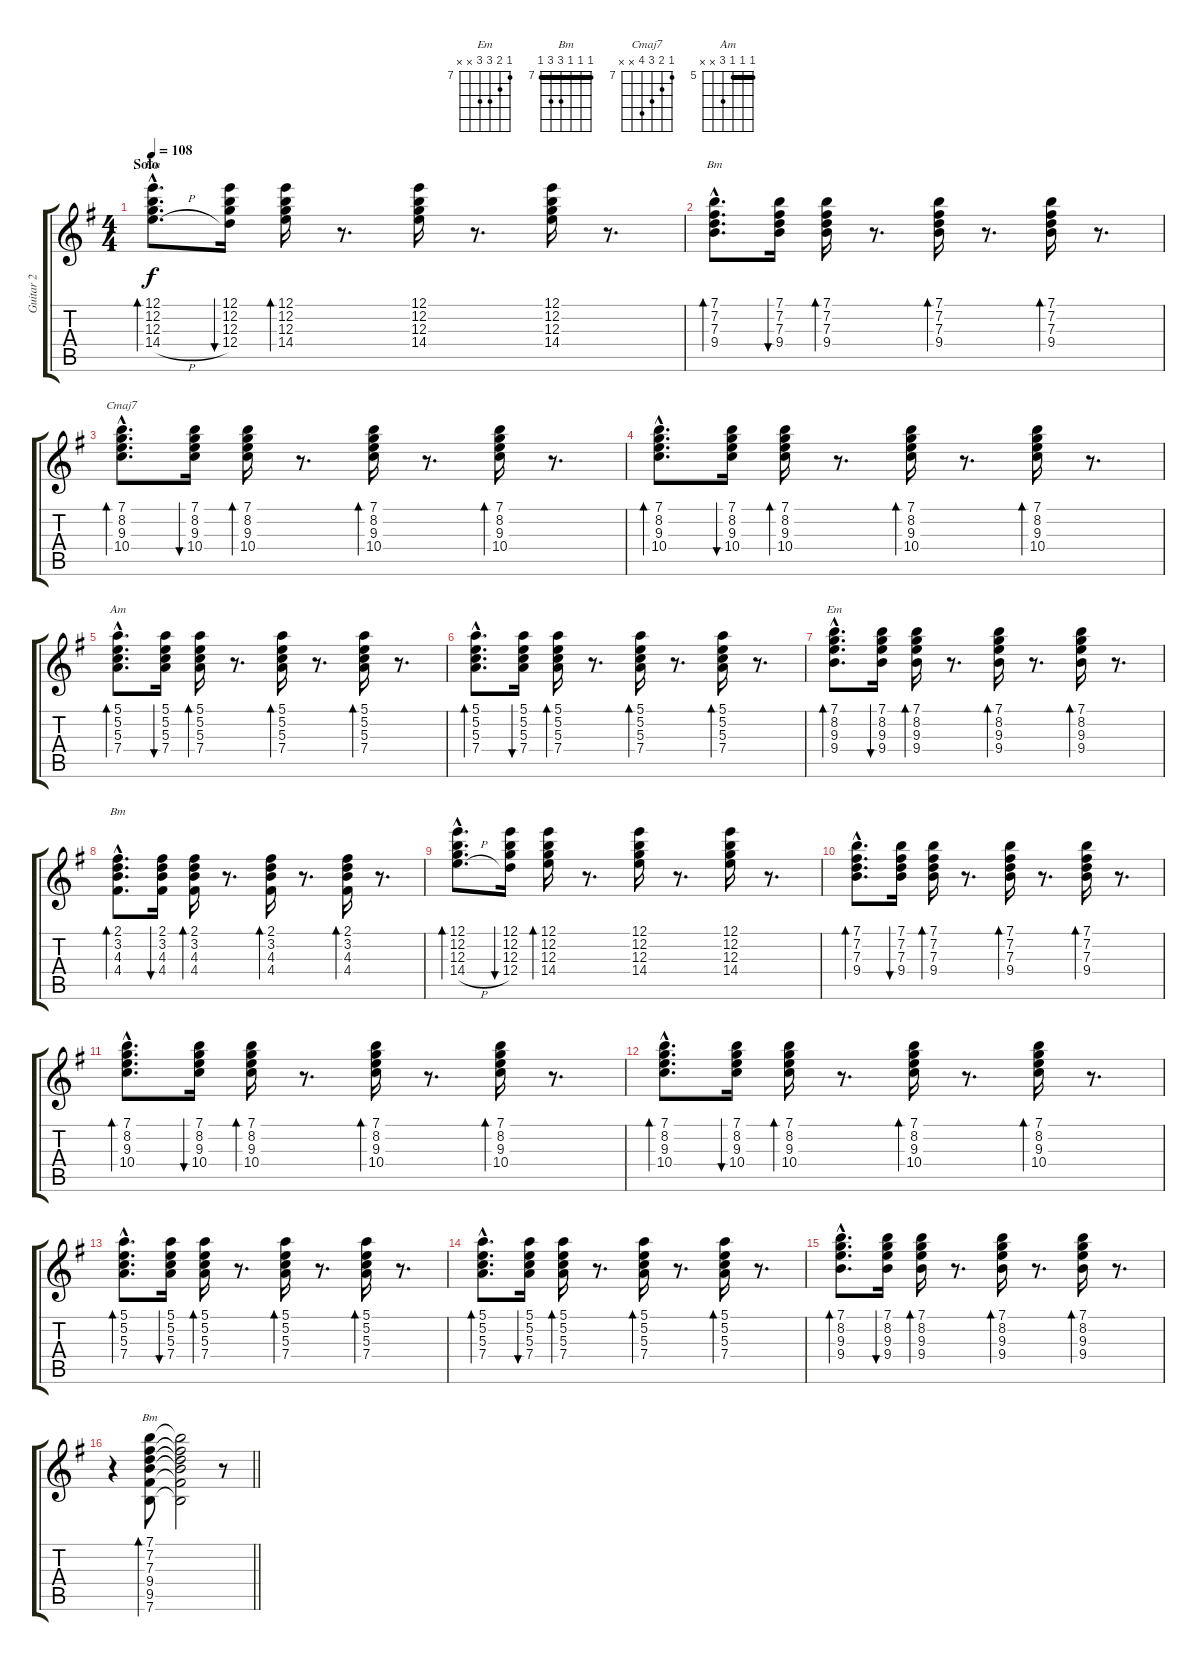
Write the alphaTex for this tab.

\track ("Guitar 2" "Guitar 2") {instrument overdrivenguitar}
\staff {score tabs}
\tuning (E4 B3 G3 D3 A2 E2) {hide}
\chord ("Em" 12 12 12 14 x x) {firstfret 12 barre 12}
\chord ("Bm" 7 7 7 9 x x) {firstfret 7 barre 7}
\chord ("Cmaj7" 7 8 9 10 x x) {firstfret 7}
\chord ("Am" 5 5 5 7 x x) {firstfret 5 barre 5}
\chord ("Em" 7 8 9 9 x x) {firstfret 7}
\chord ("Bm" 2 3 4 4 x x)
\chord ("Bm" 7 7 7 9 9 7) {firstfret 7 barre 7}
\ts (4 4)
\section ("" "Solo")
\tempo 108
\clef g2
\ks g
(12.1{hac} 12.2{hac} 12.3{hac} 14.4{h hac}).8{d bd 30 ch "Em" dy f volume 9} (12.1 12.2 12.3 12.4).16{bu 30} (12.1 12.2 12.3 14.4).16{bd 30} r.8{d} (12.1 12.2 12.3 14.4).16 r.8{d} (12.1 12.2 12.3 14.4).16 r.8{d} |
(7.1{hac} 7.2{hac} 7.3{hac} 9.4{hac}).8{d bd 30 ch "Bm"} (7.1 7.2 7.3 9.4).16{bu 30} (7.1 7.2 7.3 9.4).16{bd 30} r.8{d} (7.1 7.2 7.3 9.4).16{bd 30} r.8{d} (7.1 7.2 7.3 9.4).16{bd 30} r.8{d} |
(7.1{hac} 8.2{hac} 9.3{hac} 10.4{hac}).8{d bd 30 ch "Cmaj7"} (7.1 8.2 9.3 10.4).16{bu 30} (7.1 8.2 9.3 10.4).16{bd 30} r.8{d} (7.1 8.2 9.3 10.4).16{bd 30} r.8{d} (7.1 8.2 9.3 10.4).16{bd 30} r.8{d} |
(7.1{hac} 8.2{hac} 9.3{hac} 10.4{hac}).8{d bd 30} (7.1 8.2 9.3 10.4).16{bu 30} (7.1 8.2 9.3 10.4).16{bd 30} r.8{d} (7.1 8.2 9.3 10.4).16{bd 30} r.8{d} (7.1 8.2 9.3 10.4).16{bd 30} r.8{d} |
(5.1{hac} 5.2{hac} 5.3{hac} 7.4{hac}).8{d bd 30 ch "Am"} (5.1 5.2 5.3 7.4).16{bu 30} (5.1 5.2 5.3 7.4).16{bd 30} r.8{d} (5.1 5.2 5.3 7.4).16{bd 30} r.8{d} (5.1 5.2 5.3 7.4).16{bd 30} r.8{d} |
(5.1{hac} 5.2{hac} 5.3{hac} 7.4{hac}).8{d bd 30} (5.1 5.2 5.3 7.4).16{bu 30} (5.1 5.2 5.3 7.4).16{bd 30} r.8{d} (5.1 5.2 5.3 7.4).16{bd 30} r.8{d} (5.1 5.2 5.3 7.4).16{bd 30} r.8{d} |
(7.1{hac} 8.2{hac} 9.3{hac} 9.4{hac}).8{d bd 30 ch "Em"} (7.1 8.2 9.3 9.4).16{bu 30} (7.1 8.2 9.3 9.4).16{bd 30} r.8{d} (7.1 8.2 9.3 9.4).16{bd 30} r.8{d} (7.1 8.2 9.3 9.4).16{bd 30} r.8{d} |
(2.1{hac} 3.2{hac} 4.3{hac} 4.4{hac}).8{d bd 30 ch "Bm"} (2.1 3.2 4.3 4.4).16{bu 30} (2.1 3.2 4.3 4.4).16{bd 30} r.8{d} (2.1 3.2 4.3 4.4).16{bd 30} r.8{d} (2.1 3.2 4.3 4.4).16{bd 30} r.8{d} |
(12.1{hac} 12.2{hac} 12.3{hac} 14.4{h hac}).8{d bd 30 volume 9} (12.1 12.2 12.3 12.4).16{bu 30} (12.1 12.2 12.3 14.4).16{bd 30} r.8{d} (12.1 12.2 12.3 14.4).16 r.8{d} (12.1 12.2 12.3 14.4).16 r.8{d} |
(7.1{hac} 7.2{hac} 7.3{hac} 9.4{hac}).8{d bd 30} (7.1 7.2 7.3 9.4).16{bu 30} (7.1 7.2 7.3 9.4).16{bd 30} r.8{d} (7.1 7.2 7.3 9.4).16{bd 30} r.8{d} (7.1 7.2 7.3 9.4).16{bd 30} r.8{d} |
(7.1{hac} 8.2{hac} 9.3{hac} 10.4{hac}).8{d bd 30} (7.1 8.2 9.3 10.4).16{bu 30} (7.1 8.2 9.3 10.4).16{bd 30} r.8{d} (7.1 8.2 9.3 10.4).16{bd 30} r.8{d} (7.1 8.2 9.3 10.4).16{bd 30} r.8{d} |
(7.1{hac} 8.2{hac} 9.3{hac} 10.4{hac}).8{d bd 30} (7.1 8.2 9.3 10.4).16{bu 30} (7.1 8.2 9.3 10.4).16{bd 30} r.8{d} (7.1 8.2 9.3 10.4).16{bd 30} r.8{d} (7.1 8.2 9.3 10.4).16{bd 30} r.8{d} |
(5.1{hac} 5.2{hac} 5.3{hac} 7.4{hac}).8{d bd 30} (5.1 5.2 5.3 7.4).16{bu 30} (5.1 5.2 5.3 7.4).16{bd 30} r.8{d} (5.1 5.2 5.3 7.4).16{bd 30} r.8{d} (5.1 5.2 5.3 7.4).16{bd 30} r.8{d} |
(5.1{hac} 5.2{hac} 5.3{hac} 7.4{hac}).8{d bd 30} (5.1 5.2 5.3 7.4).16{bu 30} (5.1 5.2 5.3 7.4).16{bd 30} r.8{d} (5.1 5.2 5.3 7.4).16{bd 30} r.8{d} (5.1 5.2 5.3 7.4).16{bd 30} r.8{d} |
(7.1{hac} 8.2{hac} 9.3{hac} 9.4{hac}).8{d bd 30} (7.1 8.2 9.3 9.4).16{bu 30} (7.1 8.2 9.3 9.4).16{bd 30} r.8{d} (7.1 8.2 9.3 9.4).16{bd 30} r.8{d} (7.1 8.2 9.3 9.4).16{bd 30} r.8{d} |
\barLineRight lightlight
r.4 (7.1 7.2 7.3 9.4 9.5 7.6).8{bd 30 ch "Bm"} (7.1{t} 7.2{t} 7.3{t} 9.4{t} 9.5{t} 7.6{t}).2 r.8
